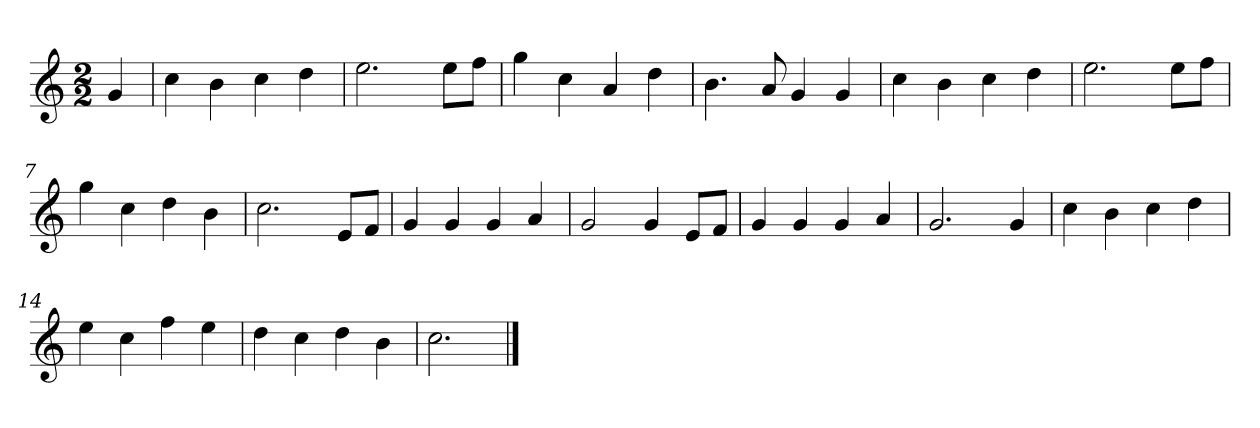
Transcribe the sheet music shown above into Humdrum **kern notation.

**kern
*part1
*staff1
*k[]
*M2/2
*MM120
=
4g
=1
4cc
4b
4cc
4dd
=2
2.ee
8eeL
8ffJ
=3
4gg
4cc
4a
4dd
=4
4.b
8a
4g
4g
=5
4cc
4b
4cc
4dd
=6
2.ee
8eeL
8ffJ
=7
4gg
4cc
4dd
4b
=8
2.cc
8eL
8fJ
=9
4g
4g
4g
4a
=10
2g
4g
8eL
8fJ
=11
4g
4g
4g
4a
=12
2.g
4g
=13
4cc
4b
4cc
4dd
=14
4ee
4cc
4ff
4ee
=15
4dd
4cc
4dd
4b
=16
2.cc
==
*-
